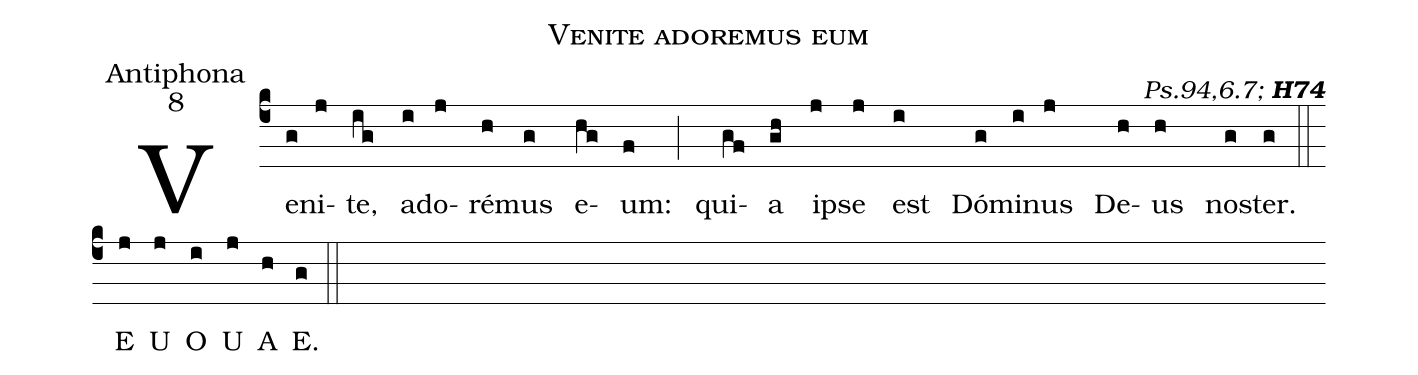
name:Venite adoremus eum;
office-part:Antiphona;
mode:8;
commentary:{\itshape\mdseries Ps.94,6.7;\/}  {\bfseries H74};
%%
(c4) Ve(g)ni(j)te,(ig) ad(i)o(j)ré(h)mus(g) e(hg)um:(f) (;)
qui(gf)a(gh) i(j)pse(j) est(i) Dó(g)mi(i)nus(j) De(h)us(h) no(g)ster.(g) (::)
<eu> E(j) U(j) O(i) U(j) A(h) E.(g) </eu> (::)
